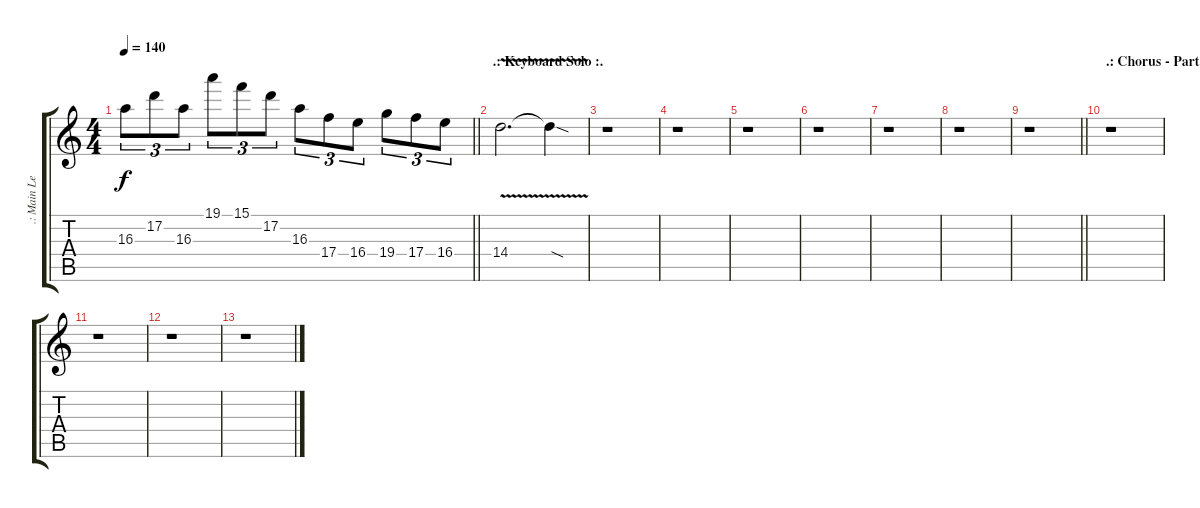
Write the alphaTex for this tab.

\track (".: Main Lead Guitar :." ".: Main Le") {instrument distortionguitar}
\staff {score tabs}
\tuning (D4 A3 F3 C3 G2 D2) {hide}
\ts (4 4)
\tempo 140
\clef g2
\barLineRight lightlight
\ks c
16.3.8{tu (3 2) dy f} 17.2.8{tu (3 2)} 16.3.8{tu (3 2)} 19.1.8{tu (3 2)} 15.1.8{tu (3 2)} 17.2.8{tu (3 2)} 16.3.8{tu (3 2)} 17.4.8{tu (3 2)} 16.4.8{tu (3 2)} 19.4.8{tu (3 2)} 17.4.8{tu (3 2)} 16.4.8{tu (3 2)} |
\section ("" ".: Keyboard Solo :.")
14.4{v}.2{d} 14.4{sod t}.4 |
r.1 |
r.1 |
r.1 |
r.1 |
r.1 |
r.1 |
\barLineRight lightlight
r.1 |
\section ("" ".: Chorus - Part I :.")
r.1 |
r.1 |
r.1 |
r.1
